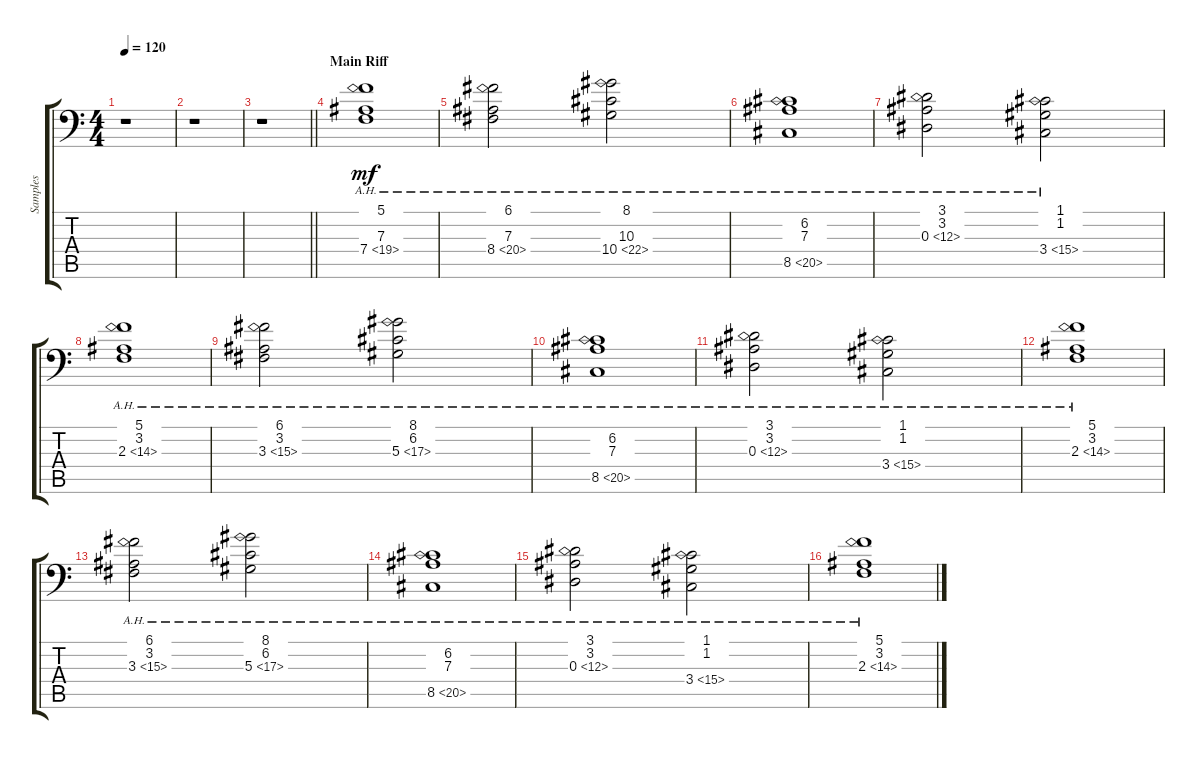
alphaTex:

\track ("Samples" "Samples") {instrument choiraahs}
\staff {score tabs}
\tuning (C4 G3 Eb3 Bb2 F2 Bb1) {hide}
\ts (4 4)
\tempo 120
\clef f4
\ks c
r.1{dy p} |
r.1 |
\barLineRight lightlight
r.1 |
\section ("" "Main Riff")
(5.1 7.3 7.4{ah 12}).1{dy mf volume 12 instrument choiraahs} |
(6.1 7.3 8.4{ah 12}).2{volume 12} (8.1 10.3 10.4{ah 12}).2{volume 12} |
(6.2 7.3 8.5{ah 12}).1{volume 12} |
(3.1 3.2 0.3{ah 12}).2{volume 12} (1.1 1.2 3.4{ah 12}).2{volume 12} |
(5.1 3.2 2.3{ah 12}).1{volume 14} |
(6.1 3.2 3.3{ah 12}).2{volume 14} (8.1 6.2 5.3{ah 12}).2{volume 14} |
(6.2 7.3 8.5{ah 12}).1{volume 14} |
(3.1 3.2 0.3{ah 12}).2{volume 14} (1.1 1.2 3.4{ah 12}).2{volume 14} |
(5.1 3.2 2.3{ah 12}).1{volume 14} |
(6.1 3.2 3.3{ah 12}).2{volume 14} (8.1 6.2 5.3{ah 12}).2{volume 14} |
(6.2 7.3 8.5{ah 12}).1{volume 14} |
(3.1 3.2 0.3{ah 12}).2{volume 14} (1.1 1.2 3.4{ah 12}).2{volume 14} |
(5.1 3.2 2.3{ah 12}).1{volume 14}
